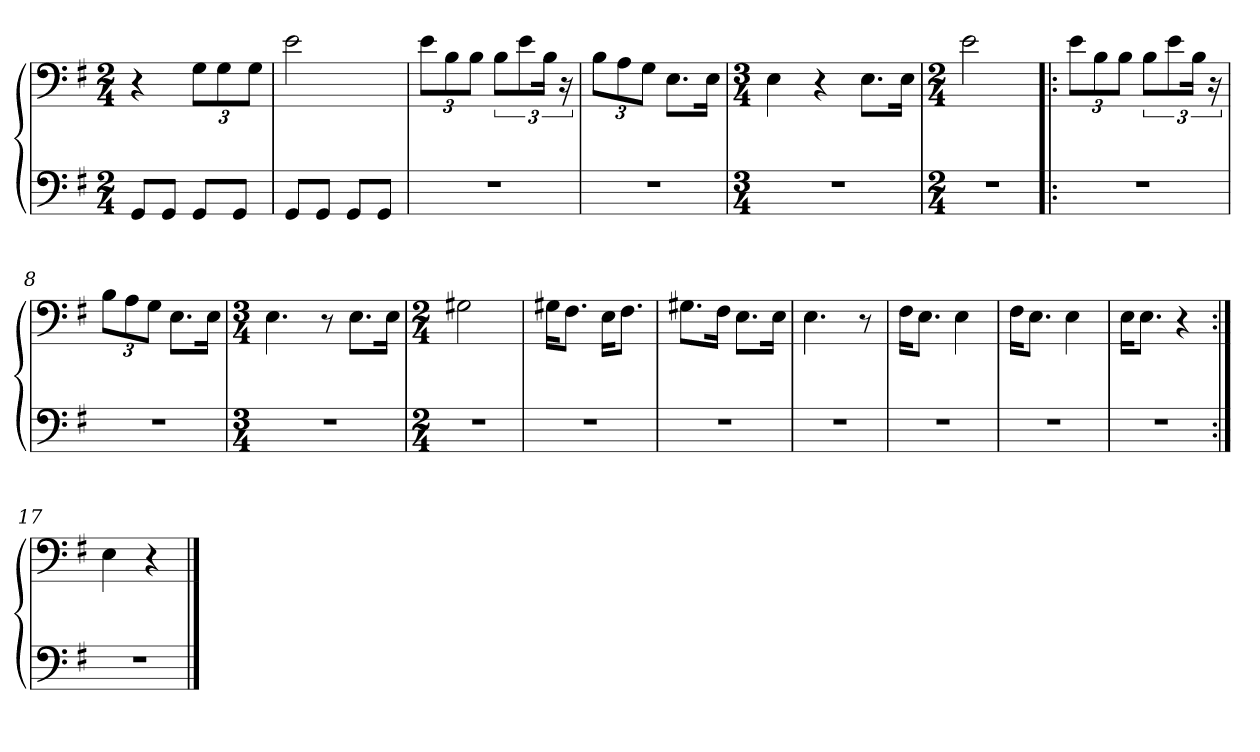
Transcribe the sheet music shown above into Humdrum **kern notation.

**kern	**kern
*part1	*part1
*staff2	*staff1
*clefF4	*clefF4
*k[f#]	*k[f#]
*M2/4	*M2/4
=1	=1
8GG/L	4r
8GG/J	.
8GG/L	12G\L
.	12G\
8GG/J	.
.	12G\J
=2	=2
8GG/L	2e\
8GG/J	.
8GG/L	.
8GG/J	.
=3	=3
2r	12e\L
.	12B\
.	12B\J
.	12B\L
.	12e\
.	24B\Jk
.	24r
=4	=4
2r	12B\L
.	12A\
.	12G\J
.	8.E\L
.	16E\Jk
=5	=5
*M3/4	*M3/4
2.r	4E\
.	4r
.	8.E\L
.	16E\Jk
=6	=6
*M2/4	*M2/4
2r	2e\
=7!|:	=7!|:
2r	12e\L
.	12B\
.	12B\J
.	12B\L
.	12e\
.	24B\Jk
.	24r
=8	=8
2r	12B\L
.	12A\
.	12G\J
.	8.E\L
.	16E\Jk
=9	=9
*M3/4	*M3/4
2.r	4.E\
.	8r
.	8.E\L
.	16E\Jk
=10	=10
*M2/4	*M2/4
2r	2G#X\
=11	=11
2r	16G#X\KL
.	8.F#\J
.	16E\KL
.	8.F#\J
=12	=12
2r	8.G#X\L
.	16F#\Jk
.	8.E\L
.	16E\Jk
=13	=13
2r	4.E\
.	8r
=14	=14
2r	16F#\KL
.	8.E\J
.	4E\
=15	=15
2r	16F#\KL
.	8.E\J
.	4E\
=16	=16
2r	16E\KL
.	8.E\J
.	4r
=17:|!	=17:|!
2r	4E\
.	4r
==	==
*-	*-
